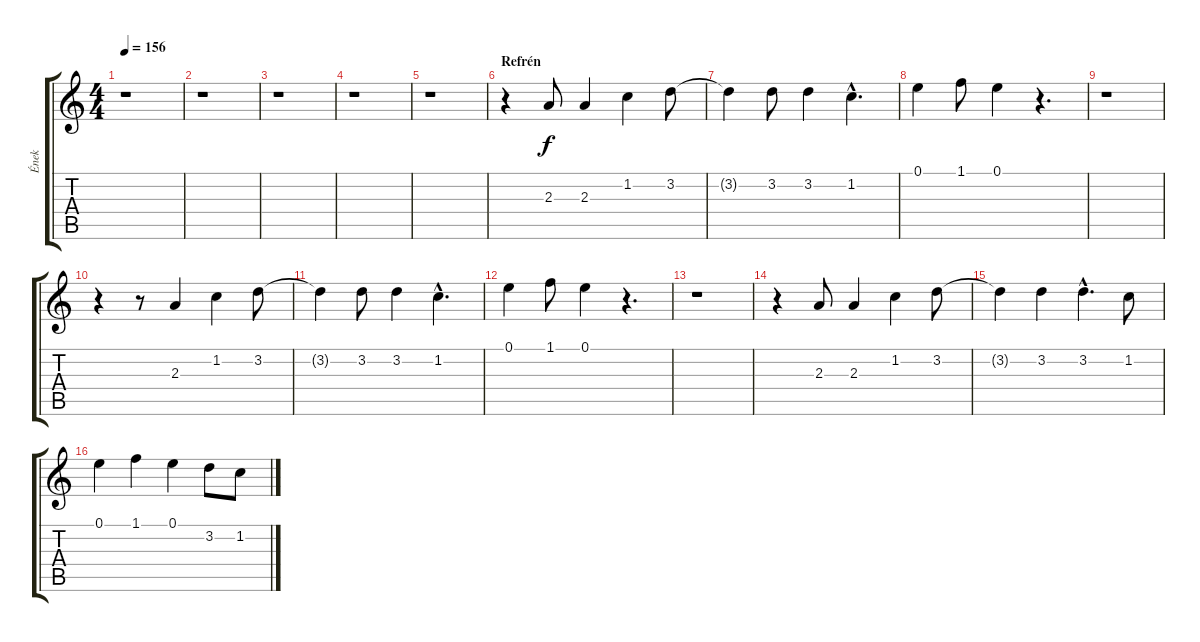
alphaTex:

\track ("Ének" "Ének") {instrument acousticguitarnylon}
\staff {score tabs}
\tuning (E4 B3 G3 D3 A2 E2) {hide}
\ts (4 4)
\tempo 156
\clef g2
\ks c
r.1{dy f} |
r.1 |
r.1 |
r.1 |
r.1 |
\section ("" "Refrén")
r.4 2.3.8 2.3.4 1.2.4 3.2.8 |
3.2{t}.4 3.2.8 3.2.4 1.2{hac}.4{d} |
0.1.4 1.1.8 0.1.4 r.4{d} |
r.1 |
r.4 r.8 2.3.4 1.2.4 3.2.8 |
3.2{t}.4 3.2.8 3.2.4 1.2{hac}.4{d} |
0.1.4 1.1.8 0.1.4 r.4{d} |
r.1 |
r.4 2.3.8 2.3.4 1.2.4 3.2.8 |
3.2{t}.4 3.2.4 3.2{hac}.4{d} 1.2.8 |
0.1.4 1.1.4 0.1.4 3.2.8 1.2.8
